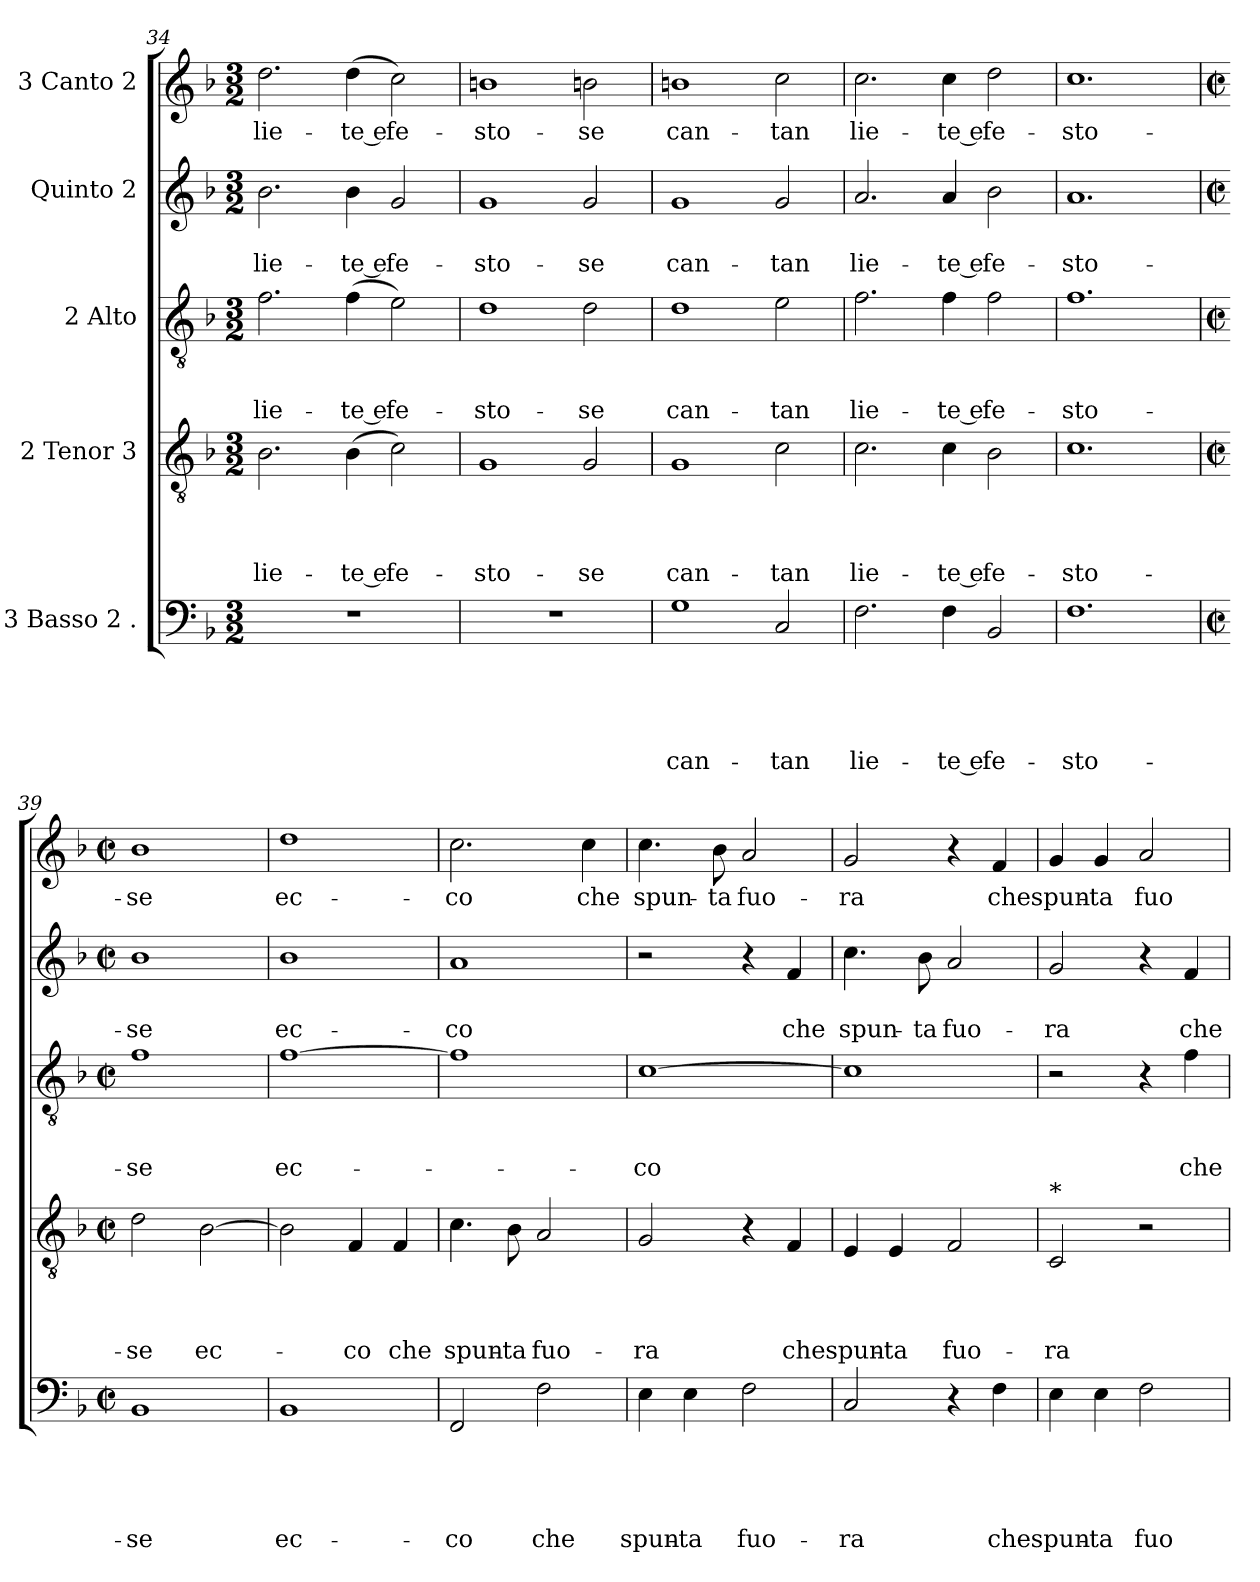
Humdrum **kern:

**kern	**text	**text	**text	**text	**text	**kern	**text	**text	**text	**text	**kern	**text	**text	**text	**kern	**text	**text	**kern	**text
*part5	*part5	*part5	*part5	*part5	*part5	*part4	*part4	*part4	*part4	*part4	*part3	*part3	*part3	*part3	*part2	*part2	*part2	*part1	*part1
*staff5	*staff5	*staff5	*staff5	*staff5	*staff5	*staff4	*staff4	*staff4	*staff4	*staff4	*staff3	*staff3	*staff3	*staff3	*staff2	*staff2	*staff2	*staff1	*staff1
*I"3 Basso 2 .	*	*	*	*	*	*I"2 Tenor 3	*	*	*	*	*I"2 Alto	*	*	*	*I"Quinto 2	*	*	*I"3 Canto 2	*
*clefF4	*	*	*	*	*	*clefGv2	*	*	*	*	*clefGv2	*	*	*	*clefG2	*	*	*clefG2	*
*k[b-]	*	*	*	*	*	*k[b-]	*	*	*	*	*k[b-]	*	*	*	*k[b-]	*	*	*k[b-]	*
*F:	*	*	*	*	*	*F:	*	*	*	*	*F:	*	*	*	*F:	*	*	*F:	*
*M3/2	*	*	*	*	*	*M3/2	*	*	*	*	*M3/2	*	*	*	*M3/2	*	*	*M3/2	*
=34	=34	=34	=34	=34	=34	=34	=34	=34	=34	=34	=34	=34	=34	=34	=34	=34	=34	=34	=34
!LO:N:vis=1	!	!	!	!	!	!	!	!	!	!LO:LY:b	!	!	!	!LO:LY:b	!	!	!LO:LY:b	!	!LO:LY:b
1.r	.	.	.	.	.	2.B-\	.	.	.	lie-	2.f\	.	.	lie-	2.b-\	.	lie-	2.dd\	lie-
!	!	!	!	!	!	!	!	!	!	!LO:LY:b:rj	!	!	!	!LO:LY:b:rj	!	!	!LO:LY:b:rj	!	!LO:LY:b:rj
.	.	.	.	.	.	(<4B-\	.	.	.	-te e	(<4f\	.	.	-te e	4b-\	.	-te e	(<4dd\	-te e
!	!	!	!	!	!	!	!	!	!	!LO:LY:b	!	!	!	!LO:LY:b	!	!	!LO:LY:b	!	!LO:LY:b
.	.	.	.	.	.	2c\)	.	.	.	fe-	2e\)	.	.	fe-	2g/	.	fe-	2cc\)	fe-
!!LO:PB:g=z
=35	=35	=35	=35	=35	=35	=35	=35	=35	=35	=35	=35	=35	=35	=35	=35	=35	=35	=35	=35
!LO:N:vis=1	!	!	!	!	!	!	!	!	!	!LO:LY:b	!	!	!	!LO:LY:b	!	!	!LO:LY:b	!	!LO:LY:b
1.r	.	.	.	.	.	1G	.	.	.	-sto-	1d	.	.	-sto-	1g	.	-sto-	1bn	-sto-
!	!	!	!	!	!	!	!	!	!	!LO:LY:b	!	!	!	!LO:LY:b	!	!	!LO:LY:b	!	!LO:LY:b
.	.	.	.	.	.	2G/	.	.	.	-se	2d\	.	.	-se	2g/	.	-se	2bn\	-se
=36	=36	=36	=36	=36	=36	=36	=36	=36	=36	=36	=36	=36	=36	=36	=36	=36	=36	=36	=36
!	!	!	!	!	!LO:LY:b	!	!	!	!	!LO:LY:b	!	!	!	!LO:LY:b	!	!	!LO:LY:b	!	!LO:LY:b
1G	.	.	.	.	can-	1G	.	.	.	can-	1d	.	.	can-	1g	.	can-	1bn	can-
!	!	!	!	!	!LO:LY:b	!	!	!	!	!LO:LY:b	!	!	!	!LO:LY:b	!	!	!LO:LY:b	!	!LO:LY:b
2C/	.	.	.	.	-tan	2c\	.	.	.	-tan	2e\	.	.	-tan	2g/	.	-tan	2cc\	-tan
=37	=37	=37	=37	=37	=37	=37	=37	=37	=37	=37	=37	=37	=37	=37	=37	=37	=37	=37	=37
!	!	!	!	!	!LO:LY:b	!	!	!	!	!LO:LY:b	!	!	!	!LO:LY:b	!	!	!LO:LY:b	!	!LO:LY:b
2.F\	.	.	.	.	lie-	2.c\	.	.	.	lie-	2.f\	.	.	lie-	2.a/	.	lie-	2.cc\	lie-
!	!	!	!	!	!LO:LY:b:rj	!	!	!	!	!LO:LY:b:rj	!	!	!	!LO:LY:b:rj	!	!	!LO:LY:b:rj	!	!LO:LY:b:rj
4F\	.	.	.	.	-te e	4c\	.	.	.	-te e	4f\	.	.	-te e	4a/	.	-te e	4cc\	-te e
!	!	!	!	!	!LO:LY:b	!	!	!	!	!LO:LY:b	!	!	!	!LO:LY:b	!	!	!LO:LY:b	!	!LO:LY:b
2BB-/	.	.	.	.	fe-	2B-\	.	.	.	fe-	2f\	.	.	fe-	2b-\	.	fe-	2dd\	fe-
=38	=38	=38	=38	=38	=38	=38	=38	=38	=38	=38	=38	=38	=38	=38	=38	=38	=38	=38	=38
!	!	!	!	!	!LO:LY:b	!	!	!	!	!LO:LY:b	!	!	!	!LO:LY:b	!	!	!LO:LY:b	!	!LO:LY:b
1.F	.	.	.	.	-sto-	1.c	.	.	.	-sto-	1.f	.	.	-sto-	1.a	.	-sto-	1.cc	-sto-
=39	=39	=39	=39	=39	=39	=39	=39	=39	=39	=39	=39	=39	=39	=39	=39	=39	=39	=39	=39
*M2/2	*	*	*	*	*	*M2/2	*	*	*	*	*M2/2	*	*	*	*M2/2	*	*	*M2/2	*
*met(c|)	*	*	*	*	*	*met(c|)	*	*	*	*	*met(c|)	*	*	*	*met(c|)	*	*	*met(c|)	*
!	!	!	!	!	!LO:LY:b	!	!	!	!	!LO:LY:b	!	!	!	!LO:LY:b	!	!	!LO:LY:b	!	!LO:LY:b
1BB-	.	.	.	.	-se	2d\	.	.	.	-se	1f	.	.	-se	1b-	.	-se	1b-i	-se
!	!	!	!	!	!	!	!	!	!	!LO:LY:b	!	!	!	!	!	!	!	!	!
.	.	.	.	.	.	[<2B-\	.	.	.	ec-	.	.	.	.	.	.	.	.	.
!!LO:LB:g=z
=40	=40	=40	=40	=40	=40	=40	=40	=40	=40	=40	=40	=40	=40	=40	=40	=40	=40	=40	=40
!	!	!	!	!	!LO:LY:b	!	!	!	!	!	!	!	!	!LO:LY:b	!	!	!LO:LY:b	!	!LO:LY:b
1BB-	.	.	.	.	ec-	2B-\]	.	.	.	.	[>1f	.	.	ec-	1b-	.	ec-	1dd	ec-
!	!	!	!	!	!	!	!	!	!	!LO:LY:b	!	!	!	!	!	!	!	!	!
.	.	.	.	.	.	4F/	.	.	.	-co	.	.	.	.	.	.	.	.	.
!	!	!	!	!	!	!	!	!	!	!LO:LY:b	!	!	!	!	!	!	!	!	!
.	.	.	.	.	.	4F/	.	.	.	che	.	.	.	.	.	.	.	.	.
=41	=41	=41	=41	=41	=41	=41	=41	=41	=41	=41	=41	=41	=41	=41	=41	=41	=41	=41	=41
!	!	!	!	!	!LO:LY:b	!	!	!	!	!LO:LY:b	!	!	!	!	!	!	!LO:LY:b	!	!LO:LY:b
2FF/	.	.	.	.	-co	4.c\	.	.	.	spun-	1f]	.	.	.	1a	.	-co	2.cc\	-co
!	!	!	!	!	!	!	!	!	!	!LO:LY:b	!	!	!	!	!	!	!	!	!
.	.	.	.	.	.	8B-\	.	.	.	-ta	.	.	.	.	.	.	.	.	.
!	!	!	!	!	!LO:LY:b	!	!	!	!	!LO:LY:b	!	!	!	!	!	!	!	!	!
2F\	.	.	.	.	che	2A/	.	.	.	fuo-	.	.	.	.	.	.	.	.	.
!	!	!	!	!	!	!	!	!	!	!	!	!	!	!	!	!	!	!	!LO:LY:b
.	.	.	.	.	.	.	.	.	.	.	.	.	.	.	.	.	.	4cc\	che
=42	=42	=42	=42	=42	=42	=42	=42	=42	=42	=42	=42	=42	=42	=42	=42	=42	=42	=42	=42
!	!	!	!	!	!LO:LY:b	!	!	!	!	!LO:LY:b	!	!	!	!LO:LY:b	!	!	!	!	!LO:LY:b
4E\	.	.	.	.	spun-	2G/	.	.	.	-ra	[>1c	.	.	-co	2r	.	.	4.cc\	spun-
!	!	!	!	!	!LO:LY:b	!	!	!	!	!	!	!	!	!	!	!	!	!	!
4E\	.	.	.	.	-ta	.	.	.	.	.	.	.	.	.	.	.	.	.	.
!	!	!	!	!	!	!	!	!	!	!	!	!	!	!	!	!	!	!	!LO:LY:b
.	.	.	.	.	.	.	.	.	.	.	.	.	.	.	.	.	.	8b-\	-ta
!	!	!	!	!	!LO:LY:b	!	!	!	!	!	!	!	!	!	!	!	!	!	!LO:LY:b
2F\	.	.	.	.	fuo-	4r	.	.	.	.	.	.	.	.	4r	.	.	2a/	fuo-
!	!	!	!	!	!	!	!	!	!	!LO:LY:b	!	!	!	!	!	!	!LO:LY:b	!	!
.	.	.	.	.	.	4F/	.	.	.	che	.	.	.	.	4f/	.	che	.	.
=43	=43	=43	=43	=43	=43	=43	=43	=43	=43	=43	=43	=43	=43	=43	=43	=43	=43	=43	=43
!	!	!	!	!	!LO:LY:b	!	!	!	!	!LO:LY:b	!	!	!	!	!	!	!LO:LY:b	!	!LO:LY:b
2C/	.	.	.	.	-ra	4E/	.	.	.	spun-	1c]	.	.	.	4.cc\	.	spun-	2g/	-ra
!	!	!	!	!	!	!	!	!	!	!LO:LY:b	!	!	!	!	!	!	!	!	!
.	.	.	.	.	.	4E/	.	.	.	-ta	.	.	.	.	.	.	.	.	.
!	!	!	!	!	!	!	!	!	!	!	!	!	!	!	!	!	!LO:LY:b	!	!
.	.	.	.	.	.	.	.	.	.	.	.	.	.	.	8b-\	.	-ta	.	.
!	!	!	!	!	!	!	!	!	!	!LO:LY:b	!	!	!	!	!	!	!LO:LY:b	!	!
4r	.	.	.	.	.	2F/	.	.	.	fuo-	.	.	.	.	2a/	.	fuo-	4r	.
!	!	!	!	!	!LO:LY:b	!	!	!	!	!	!	!	!	!	!	!	!	!	!LO:LY:b
4F\	.	.	.	.	che	.	.	.	.	.	.	.	.	.	.	.	.	4f/	che
=44	=44	=44	=44	=44	=44	=44	=44	=44	=44	=44	=44	=44	=44	=44	=44	=44	=44	=44	=44
!	!	!	!	!	!	!LO:TX:a:t=*	!	!	!	!	!	!	!	!	!	!	!	!	!
!	!	!	!	!	!LO:LY:b	!	!	!	!	!LO:LY:b	!	!	!	!	!	!	!LO:LY:b	!	!LO:LY:b
4E\	.	.	.	.	spun-	2C/	.	.	.	-ra	2r	.	.	.	2g/	.	-ra	4g/	spun-
!	!	!	!	!	!LO:LY:b	!	!	!	!	!	!	!	!	!	!	!	!	!	!LO:LY:b
4E\	.	.	.	.	-ta	.	.	.	.	.	.	.	.	.	.	.	.	4g/	-ta
!	!	!	!	!	!LO:LY:b	!	!	!	!	!	!	!	!	!	!	!	!	!	!LO:LY:b
2F\	.	.	.	.	fuo-	2r	.	.	.	.	4r	.	.	.	4r	.	.	2a/	fuo-
!	!	!	!	!	!	!	!	!	!	!	!	!	!	!LO:LY:b	!	!	!LO:LY:b	!	!
.	.	.	.	.	.	.	.	.	.	.	4f\	.	.	che	4f/	.	che	.	.
=	=	=	=	=	=	=	=	=	=	=	=	=	=	=	=	=	=	=	=
*-	*-	*-	*-	*-	*-	*-	*-	*-	*-	*-	*-	*-	*-	*-	*-	*-	*-	*-	*-
